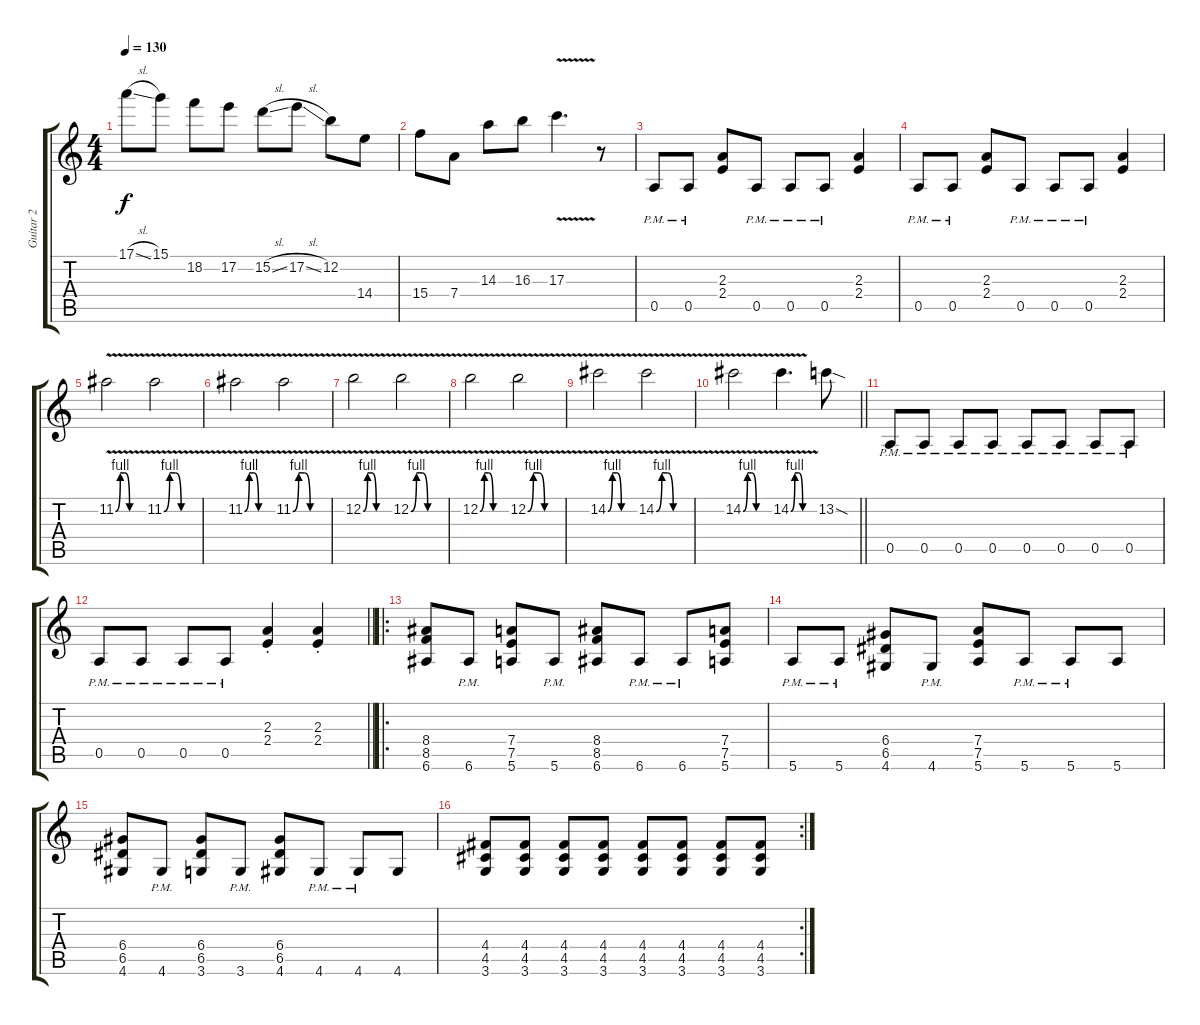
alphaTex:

\track ("Guitar 2" "Guitar 2") {instrument distortionguitar}
\staff {score tabs}
\tuning (E4 B3 G3 D3 A2 E2) {hide}
\ts (4 4)
\tempo 130
\clef g2
\ks c
17.1{sl}.8{dy f} 15.1.8 18.2.8 17.2.8 15.2{sl}.8 17.2{sl}.8 12.2.8 14.4.8 |
15.4.8 7.4.8 14.3.8 16.3.8 17.3{v}.4{d} r.8 |
0.5{pm}.8 0.5{pm}.8 (2.3 2.4).8 0.5{pm}.8 0.5{pm}.8 0.5{pm}.8 (2.3 2.4).4 |
0.5{pm}.8 0.5{pm}.8 (2.3 2.4).8 0.5{pm}.8 0.5{pm}.8 0.5{pm}.8 (2.3 2.4).4 |
11.2{be (custom 0 0 10 4 20 4 30 0 60 0) v}.2 11.2{be (custom 0 0 10 4 20 4 30 0 60 0) v}.2 |
11.2{be (custom 0 0 10 4 20 4 30 0 60 0) v}.2 11.2{be (custom 0 0 10 4 20 4 30 0 60 0) v}.2 |
12.2{be (custom 0 0 10 4 20 4 30 0 60 0) v}.2 12.2{be (custom 0 0 10 4 20 4 30 0 60 0) v}.2 |
12.2{be (custom 0 0 10 4 20 4 30 0 60 0) v}.2 12.2{be (custom 0 0 10 4 20 4 30 0 60 0) v}.2 |
14.2{be (custom 0 0 10 4 20 4 30 0 60 0) v}.2 14.2{be (custom 0 0 10 4 20 4 30 0 60 0) v}.2 |
\barLineRight lightlight
14.2{be (custom 0 0 10 4 20 4 30 0 60 0) v}.2 14.2{be (custom 0 0 10 4 20 4 30 0 60 0) v}.4{d} 13.2{sod}.8 |
0.5{pm}.8 0.5{pm}.8 0.5{pm}.8 0.5{pm}.8 0.5{pm}.8 0.5{pm}.8 0.5{pm}.8 0.5{pm}.8 |
\barLineRight lightlight
0.5{pm}.8 0.5{pm}.8 0.5{pm}.8 0.5{pm}.8 (2.3{st} 2.4{st}).4 (2.3{st} 2.4{st}).4 |
\ro
(8.4 8.5 6.6).8 6.6{pm}.8 (7.4 7.5 5.6).8 5.6{pm}.8 (8.4 8.5 6.6).8 6.6{pm}.8 6.6{pm}.8 (7.4 7.5 5.6).8 |
5.6{pm}.8 5.6{pm}.8 (6.4 6.5 4.6).8 4.6{pm}.8 (7.4 7.5 5.6).8 5.6{pm}.8 5.6{pm}.8 5.6.8 |
(6.4 6.5 4.6).8 4.6{pm}.8 (6.4 6.5 3.6).8 3.6{pm}.8 (6.4 6.5 4.6).8 4.6{pm}.8 4.6{pm}.8 4.6.8 |
\rc 2
(4.4 4.5 3.6).8 (4.4 4.5 3.6).8 (4.4 4.5 3.6).8 (4.4 4.5 3.6).8 (4.4 4.5 3.6).8 (4.4 4.5 3.6).8 (4.4 4.5 3.6).8 (4.4 4.5 3.6).8
